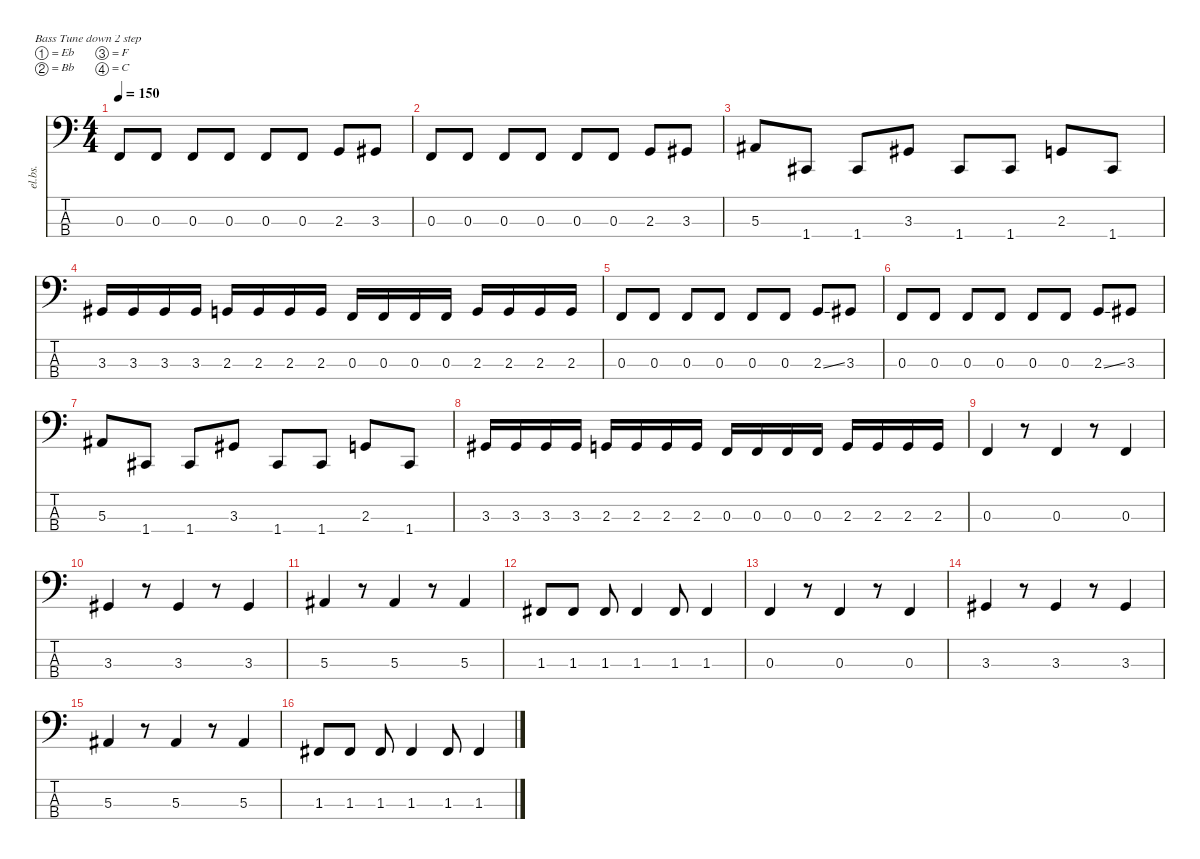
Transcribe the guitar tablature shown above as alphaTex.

\defaultSystemsLayout 4
\hideDynamics
\bracketExtendMode nobrackets
\otherSystemsTrackNameOrientation horizontal
\track ("Bass" "el.bs.") {instrument slapbass1}
\staff {score tabs}
\tuning (Eb2 Bb1 F1 C1)
\ts (4 4)
\beaming (8 2 2 2 2)
\tempo 150
\clef f4
\ks c
0.3.8{dy f instrument slapbass1 beam Up} 0.3.8{beam Up} 0.3.8{beam Up} 0.3.8{beam Up} 0.3.8{beam Up} 0.3.8{beam Up} 2.3.8{beam Up} 3.3{acc #}.8{beam Up} |
0.3.8{beam Up} 0.3.8{beam Up} 0.3.8{beam Up} 0.3.8{beam Up} 0.3.8{beam Up} 0.3.8{beam Up} 2.3.8{beam Up} 3.3{acc #}.8{beam Up} |
5.3{acc #}.8{beam Up} 1.4{acc #}.8{beam Up} 1.4{acc #}.8{beam Up} 3.3{acc #}.8{beam Up} 1.4{acc #}.8{beam Up} 1.4{acc #}.8{beam Up} 2.3.8{beam Up} 1.4{acc #}.8{beam Up} |
3.3{acc #}.16{beam Up} 3.3{acc #}.16{beam Up} 3.3{acc #}.16{beam Up} 3.3{acc #}.16{beam Up} 2.3.16{beam Up} 2.3.16{beam Up} 2.3.16{beam Up} 2.3.16{beam Up} 0.3.16{beam Up} 0.3.16{beam Up} 0.3.16{beam Up} 0.3.16{beam Up} 2.3.16{beam Up} 2.3.16{beam Up} 2.3.16{beam Up} 2.3.16{beam Up} |
0.3.8{beam Up} 0.3.8{beam Up} 0.3.8{beam Up} 0.3.8{beam Up} 0.3.8{beam Up} 0.3.8{beam Up} 2.3{ss}.8{beam Up} 3.3{acc #}.8{beam Up} |
0.3.8{beam Up} 0.3.8{beam Up} 0.3.8{beam Up} 0.3.8{beam Up} 0.3.8{beam Up} 0.3.8{beam Up} 2.3{ss}.8{beam Up} 3.3{acc #}.8{beam Up} |
5.3{acc #}.8{beam Up} 1.4{acc #}.8{beam Up} 1.4{acc #}.8{beam Up} 3.3{acc #}.8{beam Up} 1.4{acc #}.8{beam Up} 1.4{acc #}.8{beam Up} 2.3.8{beam Up} 1.4{acc #}.8{beam Up} |
3.3{acc #}.16{beam Up} 3.3{acc #}.16{beam Up} 3.3{acc #}.16{beam Up} 3.3{acc #}.16{beam Up} 2.3.16{beam Up} 2.3.16{beam Up} 2.3.16{beam Up} 2.3.16{beam Up} 0.3.16{beam Up} 0.3.16{beam Up} 0.3.16{beam Up} 0.3.16{beam Up} 2.3.16{beam Up} 2.3.16{beam Up} 2.3.16{beam Up} 2.3.16{beam Up} |
0.3.4{beam Up} r.8{beam Up} 0.3.4{beam Up} r.8{beam Up} 0.3.4{beam Up} |
3.3{acc #}.4{beam Up} r.8{beam Up} 3.3{acc #}.4{beam Up} r.8{beam Up} 3.3{acc #}.4{beam Up} |
5.3{acc #}.4{beam Up} r.8{beam Up} 5.3{acc #}.4{beam Up} r.8{beam Up} 5.3{acc #}.4{beam Up} |
1.3{acc #}.8{beam Up} 1.3{acc #}.8{beam Up} 1.3{acc #}.8{beam Up} 1.3{acc #}.4{beam Up} 1.3{acc #}.8{beam Up} 1.3{acc #}.4{beam Up} |
0.3.4{beam Up} r.8{beam Up} 0.3.4{beam Up} r.8{beam Up} 0.3.4{beam Up} |
3.3{acc #}.4{beam Up} r.8{beam Up} 3.3{acc #}.4{beam Up} r.8{beam Up} 3.3{acc #}.4{beam Up} |
5.3{acc #}.4{beam Up} r.8{beam Up} 5.3{acc #}.4{beam Up} r.8{beam Up} 5.3{acc #}.4{beam Up} |
1.3{acc #}.8{beam Up} 1.3{acc #}.8{beam Up} 1.3{acc #}.8{beam Up} 1.3{acc #}.4{beam Up} 1.3{acc #}.8{beam Up} 1.3{acc #}.4{beam Up}
